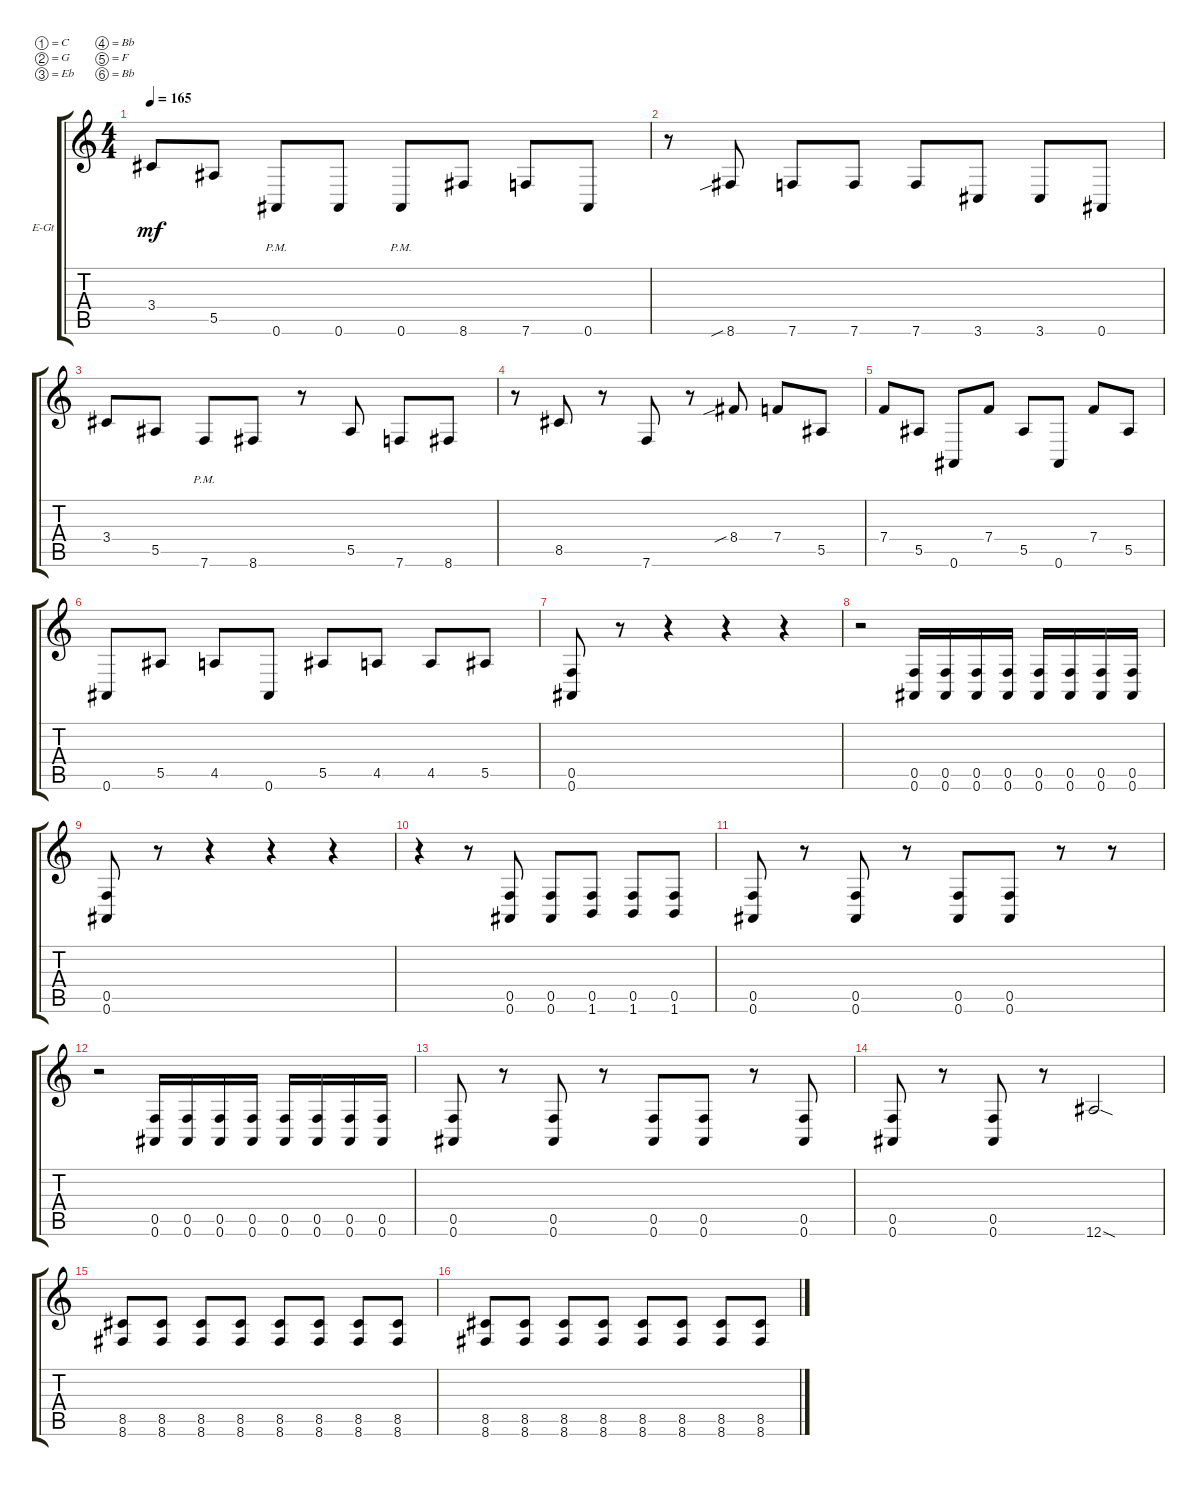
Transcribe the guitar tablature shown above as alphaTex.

\bracketExtendMode groupsimilarinstruments
\firstSystemTrackNameOrientation horizontal
\otherSystemsTrackNameOrientation horizontal
\track ("Electric Guitar 2" "E-Gt") {instrument distortionguitar}
\staff {score tabs}
\tuning (C4 G3 Eb3 Bb2 F2 Bb1)
\ts (4 4)
\tempo 165
\clef g2
\ks c
3.4.8{dy mf} 5.5.8 0.6{pm}.8 0.6.8 0.6{pm}.8 8.6.8 7.6.8 0.6.8 |
r.8 8.6{sib}.8 7.6.8 7.6.8 7.6.8 3.6.8 3.6.8 0.6.8 |
3.4.8 5.5.8 7.6{pm}.8 8.6.8 r.8 5.5.8 7.6.8 8.6.8 |
r.8 8.5.8 r.8 7.6.8 r.8 8.4{sib}.8 7.4.8 5.5.8 |
7.4.8 5.5.8 0.6.8 7.4.8 5.5.8 0.6.8 7.4.8 5.5.8 |
0.6.8 5.5.8 4.5.8 0.6.8 5.5.8 4.5.8 4.5.8 5.5.8 |
(0.6 0.5).8 r.8 r.4 r.4 r.4 |
r.2 (0.6 0.5).16 (0.6 0.5).16 (0.6 0.5).16 (0.6 0.5).16 (0.6 0.5).16 (0.6 0.5).16 (0.6 0.5).16 (0.6 0.5).16 |
(0.6 0.5).8 r.8 r.4 r.4 r.4 |
r.4 r.8 (0.6 0.5).8 (0.6 0.5).8 (1.6 0.5).8 (1.6 0.5).8 (1.6 0.5).8 |
(0.6 0.5).8 r.8 (0.6 0.5).8 r.8 (0.6 0.5).8 (0.6 0.5).8 r.8 r.8 |
r.2 (0.6 0.5).16 (0.6 0.5).16 (0.6 0.5).16 (0.6 0.5).16 (0.6 0.5).16 (0.6 0.5).16 (0.6 0.5).16 (0.6 0.5).16 |
(0.6 0.5).8 r.8 (0.6 0.5).8 r.8 (0.6 0.5).8 (0.6 0.5).8 r.8 (0.6 0.5).8 |
(0.6 0.5).8 r.8 (0.6 0.5).8 r.8 12.6{sod}.2 |
(8.6 8.5).8 (8.6 8.5).8 (8.6 8.5).8 (8.6 8.5).8 (8.6 8.5).8 (8.6 8.5).8 (8.6 8.5).8 (8.6 8.5).8 |
(8.6 8.5).8 (8.6 8.5).8 (8.6 8.5).8 (8.6 8.5).8 (8.6 8.5).8 (8.6 8.5).8 (8.6 8.5).8 (8.6 8.5).8
